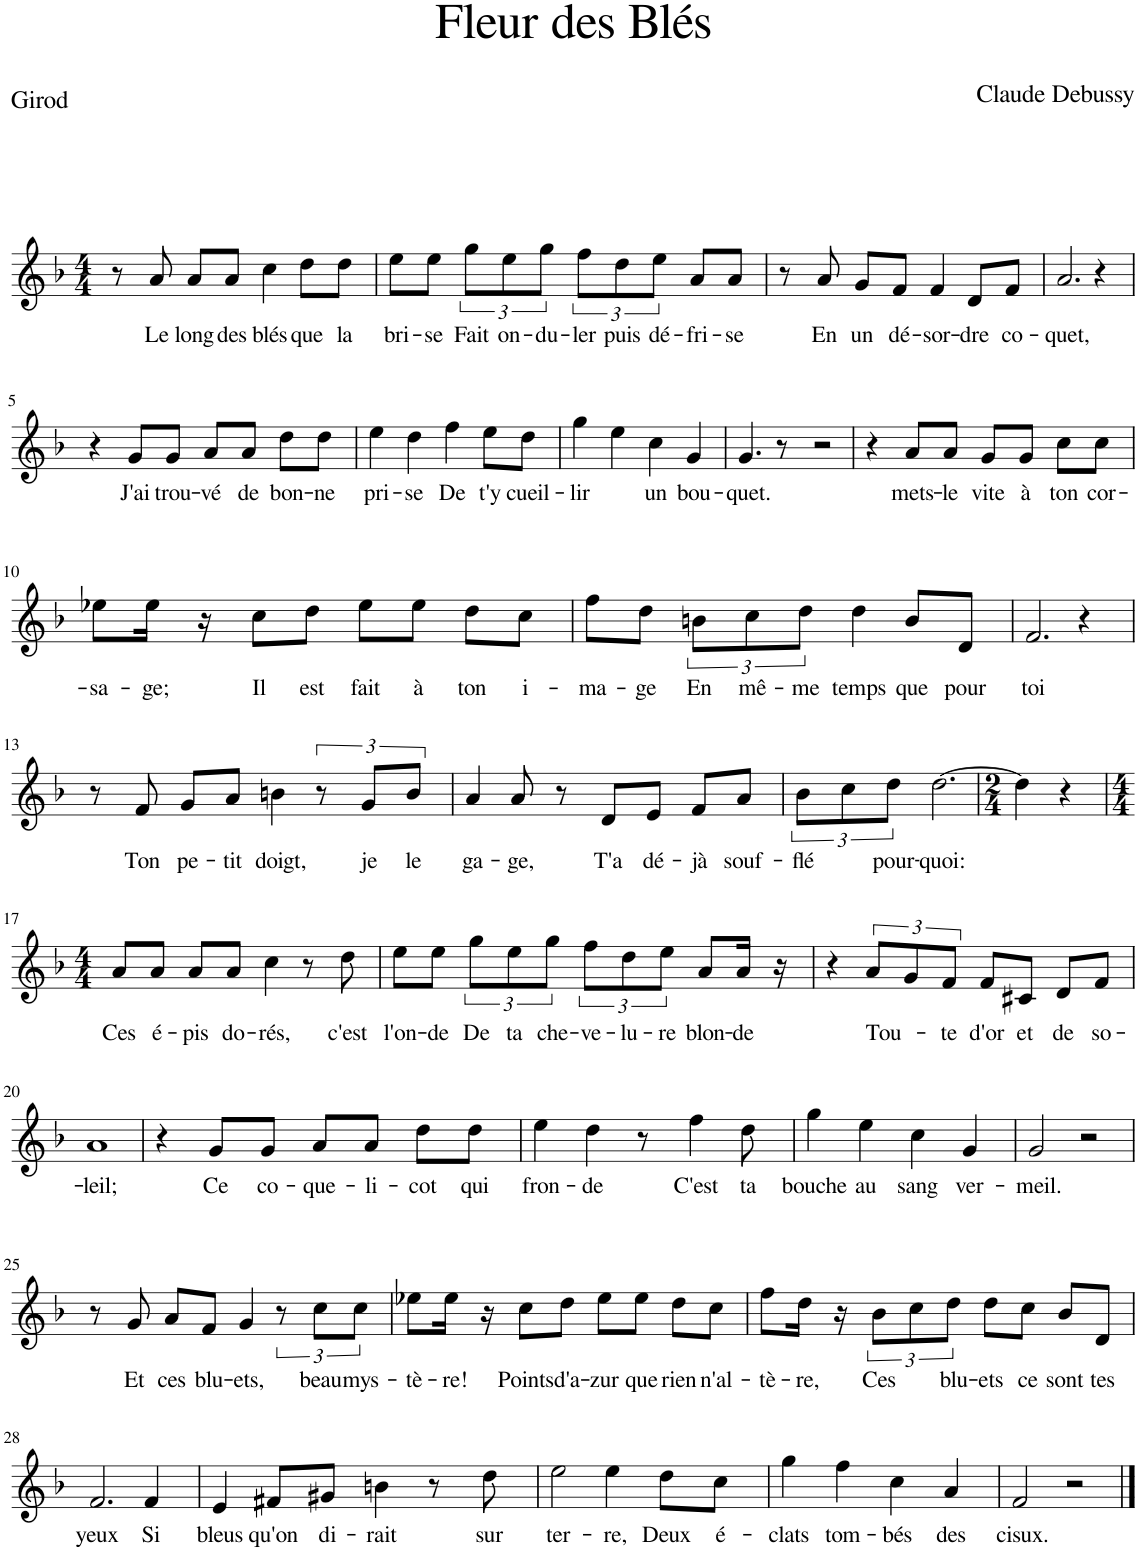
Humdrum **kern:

**kern	**text
*part1	*part1
*staff1	*staff1
*I"Piano	*
*I'Pno	*
*clefG2	*
*k[b-]	*
*M4/4	*
=1	=1
8r	.
!	!LO:LY:b
8a/	Le
!	!LO:LY:b
8a/L	long
!	!LO:LY:b
8a/J	des
!	!LO:LY:b
4cc\	blés
!	!LO:LY:b
8dd\L	que
!	!LO:LY:b
8dd\J	la
=2	=2
!	!LO:LY:b
8ee\L	bri-
!	!LO:LY:b
8ee\J	-se
!	!LO:LY:b
12gg\L	Fait
!	!LO:LY:b
12ee\	on-
!	!LO:LY:b
12gg\J	-du-
!	!LO:LY:b
12ff\L	-ler
!	!LO:LY:b
12dd\	puis
!	!LO:LY:b
12ee\J	dé-
!	!LO:LY:b
8a/L	-fri-
!	!LO:LY:b
8a/J	-se
=3	=3
8r	.
!	!LO:LY:b
8a/	En
!	!LO:LY:b
8g/L	un
!	!LO:LY:b
8f/J	dé-
!	!LO:LY:b
4f/	-sor-
!	!LO:LY:b
8d/L	-dre
!	!LO:LY:b
8f/J	co-
=4	=4
!	!LO:LY:b
2.a/	-quet,
4r	.
!!LO:LB:g=z
=5	=5
4r	.
!	!LO:LY:b
8g/L	J'ai
!	!LO:LY:b
8g/J	trou-
!	!LO:LY:b
8a/L	-vé
!	!LO:LY:b
8a/J	de
!	!LO:LY:b
8dd\L	bon-
!	!LO:LY:b
8dd\J	-ne
=6	=6
!	!LO:LY:b
4ee\	pri-
!	!LO:LY:b
4dd\	-se
!	!LO:LY:b
4ff\	De
!	!LO:LY:b
8ee\L	t'y
!	!LO:LY:b
8dd\J	cueil-
=7	=7
!	!LO:LY:b
4gg\	-lir
4ee\	.
!	!LO:LY:b
4cc\	un
!	!LO:LY:b
4g/	bou-
=8	=8
!	!LO:LY:b
4.g/	-quet.
8r	.
2r	.
=9	=9
4r	.
!	!LO:LY:b
8a/L	mets-
!	!LO:LY:b
8a/J	-le
!	!LO:LY:b
8g/L	vite
!	!LO:LY:b
8g/J	à
!	!LO:LY:b
8cc\L	ton
!	!LO:LY:b
8cc\J	cor-
!!LO:LB:g=z
=10	=10
!	!LO:LY:b
8ee-X\L	-sa-
!	!LO:LY:b
16ee-\Jk	-ge;
16r	.
!	!LO:LY:b
8cc\L	Il
!	!LO:LY:b
8dd\J	est
!	!LO:LY:b
8ee-\L	fait
!	!LO:LY:b
8ee-\J	à
!	!LO:LY:b
8dd\L	ton
!	!LO:LY:b
8cc\J	i-
=11	=11
!	!LO:LY:b
8ff\L	-ma-
!	!LO:LY:b
8dd\J	-ge
!	!LO:LY:b
12bn\L	En
!	!LO:LY:b
12cc\	mê-
!	!LO:LY:b
12dd\J	-me
!	!LO:LY:b
4dd\	temps
!	!LO:LY:b
8b/L	que
!	!LO:LY:b
8d/J	pour
=12	=12
!	!LO:LY:b
2.f/	toi
4r	.
!!LO:LB:g=z
=13	=13
8r	.
!	!LO:LY:b
8f/	Ton
!	!LO:LY:b
8g/L	pe-
!	!LO:LY:b
8a/J	-tit
!	!LO:LY:b
4bn\	doigt,
12r	.
!	!LO:LY:b
12g/L	je
!	!LO:LY:b
12b/J	le
=14	=14
!	!LO:LY:b
4a/	ga-
!	!LO:LY:b
8a/	-ge,
8r	.
!	!LO:LY:b
8d/L	T'a
!	!LO:LY:b
8e/J	dé-
!	!LO:LY:b
8f/L	jà
!	!LO:LY:b
8a/J	souf-
=15	=15
!	!LO:LY:b
12b-\L	flé
12cc\	.
!	!LO:LY:b
12dd\J	pour-
!	!LO:LY:b
[2.dd\	-quoi:
=16	=16
*M2/4	*
4dd\]	.
4r	.
!!LO:LB:g=z
=17	=17
*M4/4	*
!	!LO:LY:b
8a/L	Ces
!	!LO:LY:b
8a/J	é-
!	!LO:LY:b
8a/L	-pis
!	!LO:LY:b
8a/J	do-
!	!LO:LY:b
4cc\	-rés,
8r	.
!	!LO:LY:b
8dd\	c'est
=18	=18
!	!LO:LY:b
8ee\L	l'on-
!	!LO:LY:b
8ee\J	-de
!	!LO:LY:b
12gg\L	De
!	!LO:LY:b
12ee\	ta
!	!LO:LY:b
12gg\J	che-
!	!LO:LY:b
12ff\L	-ve-
!	!LO:LY:b
12dd\	-lu-
!	!LO:LY:b
12ee\J	-re
!	!LO:LY:b
8a/L	blon-
!	!LO:LY:b
16a/Jk	-de
16r	.
=19	=19
4r	.
!	!LO:LY:b
12a/L	Tou-
12g/	.
!	!LO:LY:b
12f/J	-te
!	!LO:LY:b
8f/L	d'or
!	!LO:LY:b
8c#X/J	et
!	!LO:LY:b
8d/L	de
!	!LO:LY:b
8f/J	so-
!!LO:LB:g=z
=20	=20
!	!LO:LY:b
1a	-leil;
=21	=21
4r	.
!	!LO:LY:b
8g/L	Ce
!	!LO:LY:b
8g/J	co-
!	!LO:LY:b
8a/L	-que-
!	!LO:LY:b
8a/J	-li-
!	!LO:LY:b
8dd\L	-cot
!	!LO:LY:b
8dd\J	qui
=22	=22
!	!LO:LY:b
4ee\	fron-
!	!LO:LY:b
4dd\	-de
8r	.
!	!LO:LY:b
4ff\	C'est
!	!LO:LY:b
8dd\	ta
=23	=23
!	!LO:LY:b
4gg\	bouche
!	!LO:LY:b
4ee\	au
!	!LO:LY:b
4cc\	sang
!	!LO:LY:b
4g/	ver-
=24	=24
!	!LO:LY:b
2g/	-meil.
2r	.
!!LO:LB:g=z
=25	=25
8r	.
!	!LO:LY:b
8g/	Et
!	!LO:LY:b
8a/L	ces
!	!LO:LY:b
8f/J	blu-
!	!LO:LY:b
4g/	-ets,
12r	.
!	!LO:LY:b
12cc\L	beau
!	!LO:LY:b
12cc\J	mys-
=26	=26
!	!LO:LY:b
8ee-X\L	-tè-
!	!LO:LY:b
16ee-\Jk	-re!
16r	.
!	!LO:LY:b
8cc\L	Points
!	!LO:LY:b
8dd\J	d'a-
!	!LO:LY:b
8ee-\L	-zur
!	!LO:LY:b
8ee-\J	que
!	!LO:LY:b
8dd\L	rien
!	!LO:LY:b
8cc\J	n'al-
=27	=27
!	!LO:LY:b
8ff\L	tè-
!	!LO:LY:b
16dd\Jk	-re,
16r	.
!	!LO:LY:b
12b-\L	Ces
12cc\	.
!	!LO:LY:b
12dd\J	blu-
!	!LO:LY:b
8dd\L	-ets
!	!LO:LY:b
8cc\J	ce
!	!LO:LY:b
8b-/L	sont
!	!LO:LY:b
8d/J	tes
!!LO:LB:g=z
=28	=28
!	!LO:LY:b
2.f/	yeux
!	!LO:LY:b
4f/	Si
=29	=29
!	!LO:LY:b
4e/	bleus
!	!LO:LY:b
8f#X/L	qu'on
!	!LO:LY:b
8g#X/J	di-
!	!LO:LY:b
4bn\	-rait
8r	.
!	!LO:LY:b
8dd\	sur
=30	=30
!	!LO:LY:b
2ee\	ter-
!	!LO:LY:b
4ee\	-re,
!	!LO:LY:b
8dd\L	Deux
!	!LO:LY:b
8cc\J	é-
=31	=31
!	!LO:LY:b
4gg\	-clats
!	!LO:LY:b
4ff\	tom-
!	!LO:LY:b
4cc\	-bés
!	!LO:LY:b
4a/	des
=32	=32
!	!LO:LY:b
2f/	cisux.
2r	.
==	==
*-	*-
